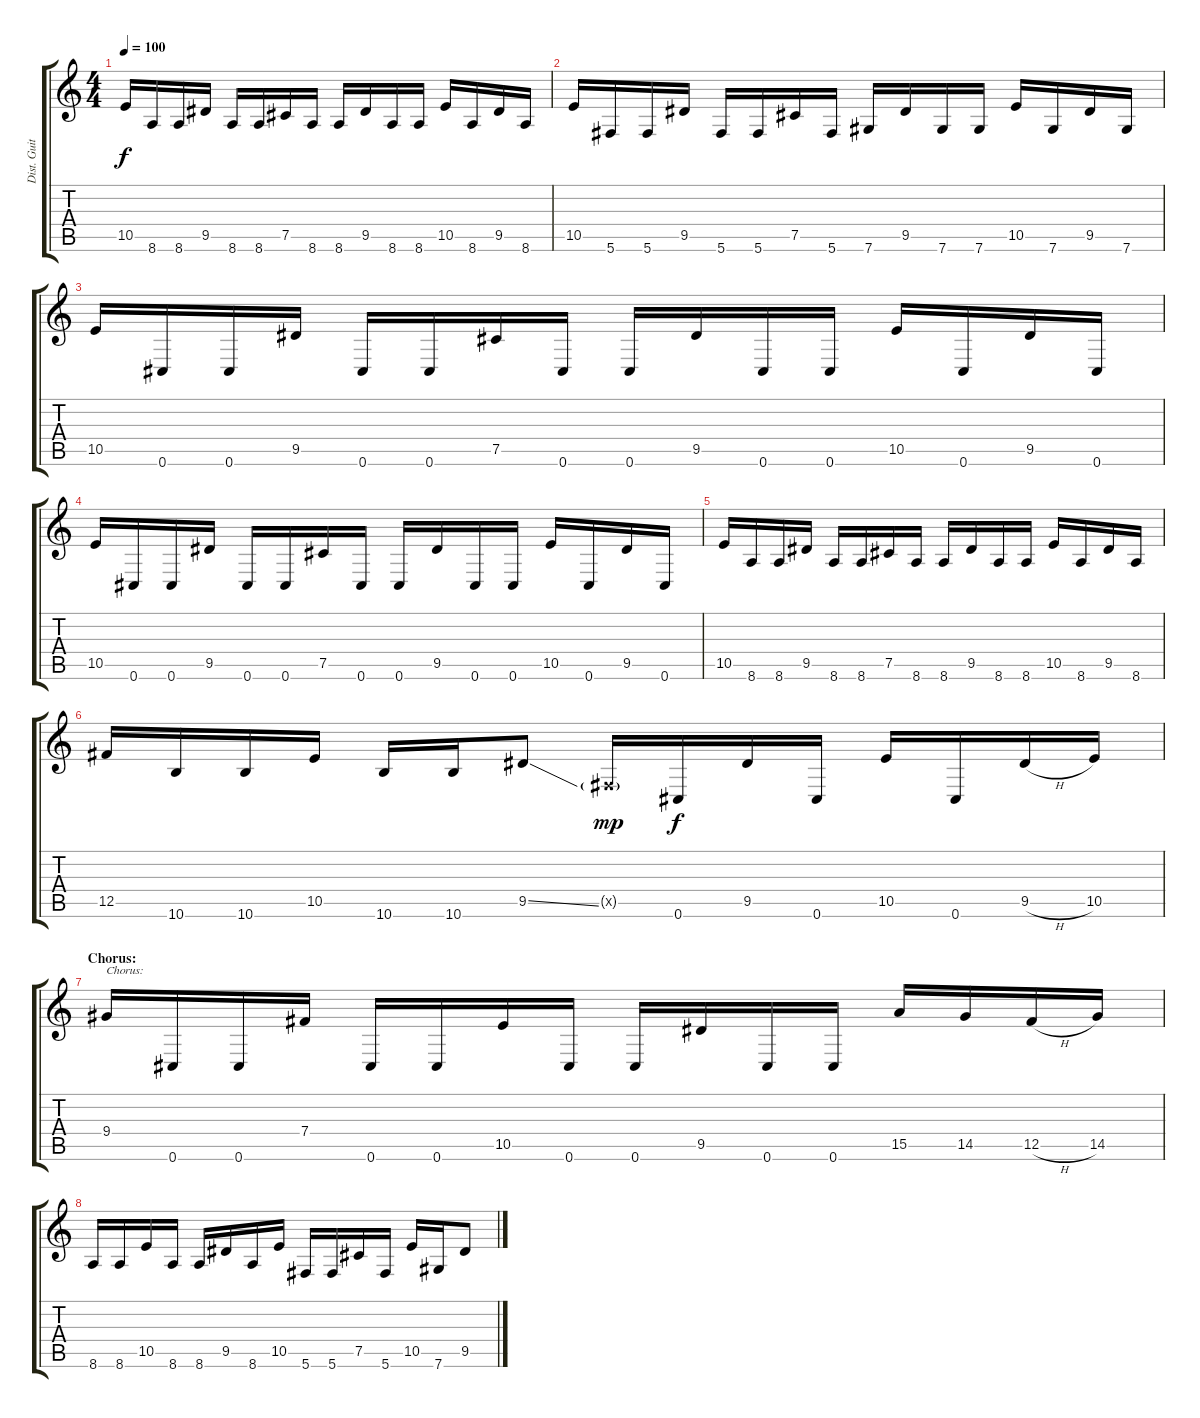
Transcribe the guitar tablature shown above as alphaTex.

\track ("Dist. Guitar 1" "Dist. Guit") {instrument distortionguitar}
\staff {score tabs}
\tuning (Db4 Ab3 E3 B2 Gb2 Db2) {hide}
\ts (4 4)
\tempo 100
\clef g2
\ks c
10.5.16{dy f} 8.6.16 8.6.16 9.5.16 8.6.16 8.6.16 7.5.16 8.6.16 8.6.16 9.5.16 8.6.16 8.6.16 10.5.16 8.6.16 9.5.16 8.6.16 |
10.5.16 5.6.16 5.6.16 9.5.16 5.6.16 5.6.16 7.5.16 5.6.16 7.6.16 9.5.16 7.6.16 7.6.16 10.5.16 7.6.16 9.5.16 7.6.16 |
10.5.16 0.6.16 0.6.16 9.5.16 0.6.16 0.6.16 7.5.16 0.6.16 0.6.16 9.5.16 0.6.16 0.6.16 10.5.16 0.6.16 9.5.16 0.6.16 |
10.5.16 0.6.16 0.6.16 9.5.16 0.6.16 0.6.16 7.5.16 0.6.16 0.6.16 9.5.16 0.6.16 0.6.16 10.5.16 0.6.16 9.5.16 0.6.16 |
10.5.16 8.6.16 8.6.16 9.5.16 8.6.16 8.6.16 7.5.16 8.6.16 8.6.16 9.5.16 8.6.16 8.6.16 10.5.16 8.6.16 9.5.16 8.6.16 |
12.5.16 10.6.16 10.6.16 10.5.16 10.6.16 10.6.16 9.5{ss}.8 0.5{g x}.16{dy mp} 0.6.16{dy f} 9.5.16 0.6.16 10.5.16 0.6.16 9.5{h}.16 10.5.16 |
\section ("" "Chorus:")
9.4.16{txt "Chorus:"} 0.6.16 0.6.16 7.4.16 0.6.16 0.6.16 10.5.16 0.6.16 0.6.16 9.5.16 0.6.16 0.6.16 15.5.16 14.5.16 12.5{h}.16 14.5.16 |
8.6.16 8.6.16 10.5.16 8.6.16 8.6.16 9.5.16 8.6.16 10.5.16 5.6.16 5.6.16 7.5.16 5.6.16 10.5.16 7.6.16 9.5.8
